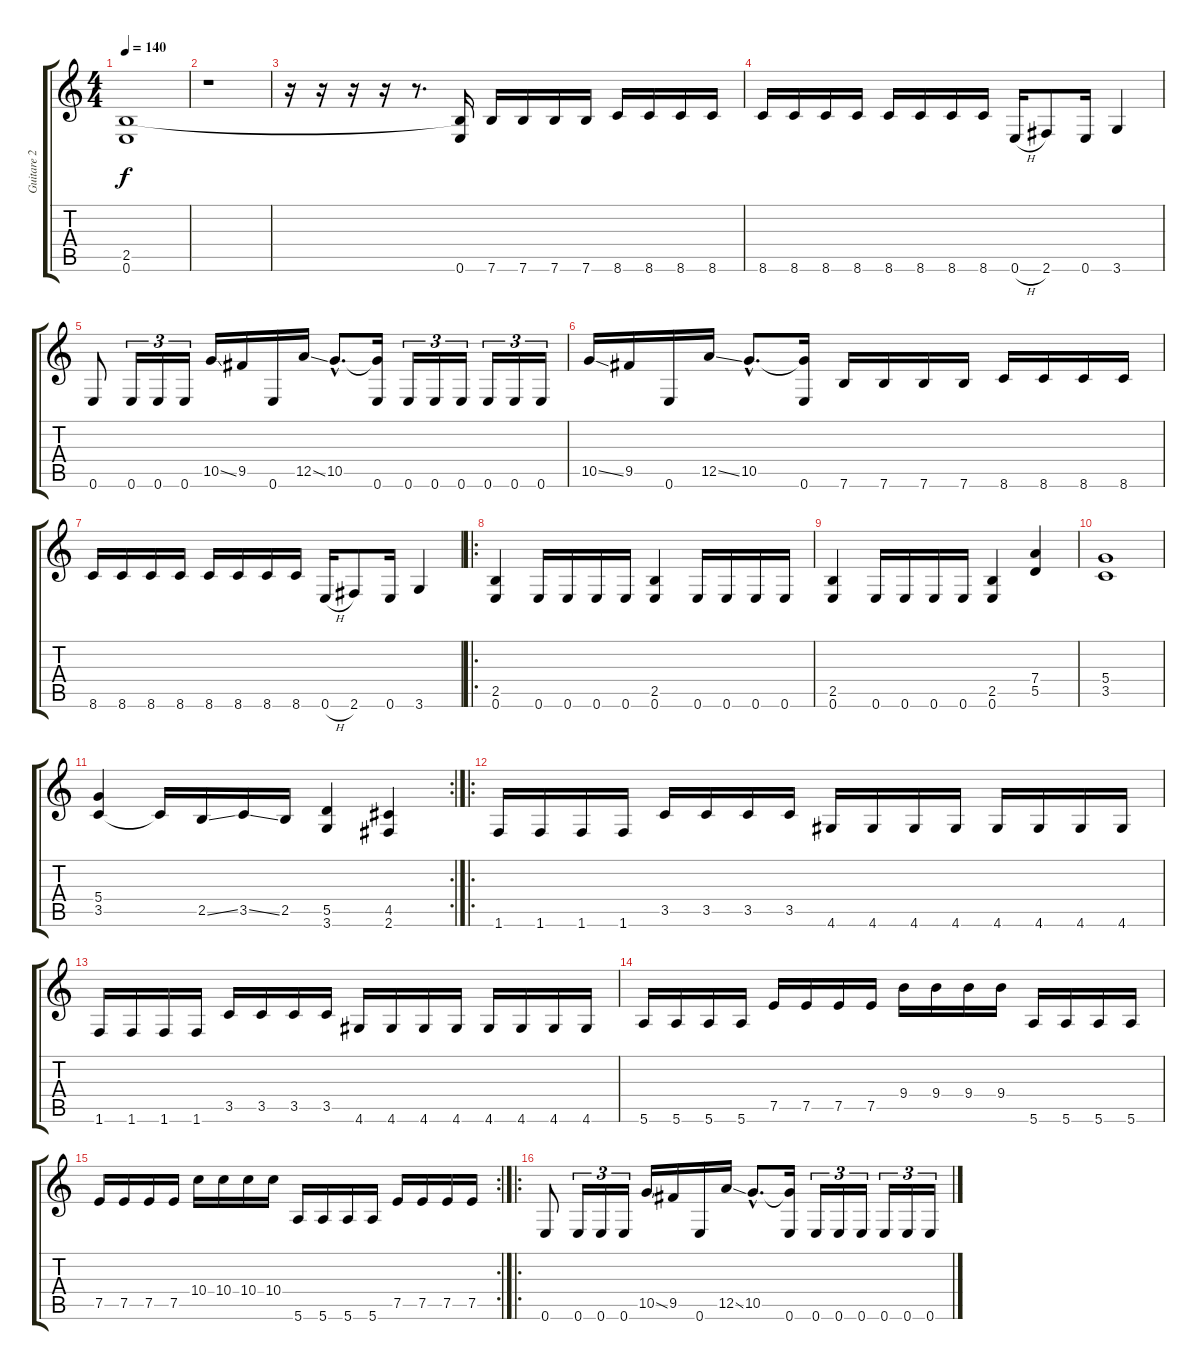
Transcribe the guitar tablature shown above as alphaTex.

\track ("Guitare 2 bis" "Guitare 2 ") {instrument overdrivenguitar}
\staff {score tabs}
\tuning (E4 B3 G3 D3 A2 E2) {hide}
\ts (4 4)
\tempo 140
\clef g2
\ks c
(2.5 0.6).1{dy f} |
r.1 |
r.16 r.16 r.16 r.16 r.8{d} (2.5{t} 0.6).16 7.6.16 7.6.16 7.6.16 7.6.16 8.6.16 8.6.16 8.6.16 8.6.16 |
8.6.16 8.6.16 8.6.16 8.6.16 8.6.16 8.6.16 8.6.16 8.6.16 0.6{h}.16 2.6.8 0.6.16 3.6.4 |
0.6.8 0.6.16{tu (3 2)} 0.6.16{tu (3 2)} 0.6.16{tu (3 2)} 10.5{ss}.16 9.5.16 0.6.16 12.5{ss}.16 10.5{hac}.8{d} (10.5{t} 0.6).16 0.6.16{tu (3 2)} 0.6.16{tu (3 2)} 0.6.16{tu (3 2)} 0.6.16{tu (3 2)} 0.6.16{tu (3 2)} 0.6.16{tu (3 2)} |
10.5{ss}.16 9.5.16 0.6.16 12.5{ss}.16 10.5{hac}.8{d} (10.5{t} 0.6).16 7.6.16 7.6.16 7.6.16 7.6.16 8.6.16 8.6.16 8.6.16 8.6.16 |
8.6.16 8.6.16 8.6.16 8.6.16 8.6.16 8.6.16 8.6.16 8.6.16 0.6{h}.16 2.6.8 0.6.16 3.6.4 |
\ro
(2.5 0.6).4 0.6.16 0.6.16 0.6.16 0.6.16 (2.5 0.6).4 0.6.16 0.6.16 0.6.16 0.6.16 |
(2.5 0.6).4 0.6.16 0.6.16 0.6.16 0.6.16 (2.5 0.6).4 (7.4 5.5).4 |
(5.4 3.5).1 |
\rc 2
(5.4 3.5).4 3.5{t}.16 2.5{ss}.16 3.5{ss}.16 2.5.16 (5.5 3.6).4 (4.5 2.6).4 |
\ro
1.6.16 1.6.16 1.6.16 1.6.16 3.5.16 3.5.16 3.5.16 3.5.16 4.6.16 4.6.16 4.6.16 4.6.16 4.6.16 4.6.16 4.6.16 4.6.16 |
1.6.16 1.6.16 1.6.16 1.6.16 3.5.16 3.5.16 3.5.16 3.5.16 4.6.16 4.6.16 4.6.16 4.6.16 4.6.16 4.6.16 4.6.16 4.6.16 |
5.6.16 5.6.16 5.6.16 5.6.16 7.5.16 7.5.16 7.5.16 7.5.16 9.4.16 9.4.16 9.4.16 9.4.16 5.6.16 5.6.16 5.6.16 5.6.16 |
\rc 2
7.5.16 7.5.16 7.5.16 7.5.16 10.4.16 10.4.16 10.4.16 10.4.16 5.6.16 5.6.16 5.6.16 5.6.16 7.5.16 7.5.16 7.5.16 7.5.16 |
\ro
0.6.8 0.6.16{tu (3 2)} 0.6.16{tu (3 2)} 0.6.16{tu (3 2)} 10.5{ss}.16 9.5.16 0.6.16 12.5{ss}.16 10.5{hac}.8{d} (10.5{t} 0.6).16 0.6.16{tu (3 2)} 0.6.16{tu (3 2)} 0.6.16{tu (3 2)} 0.6.16{tu (3 2)} 0.6.16{tu (3 2)} 0.6.16{tu (3 2)}
